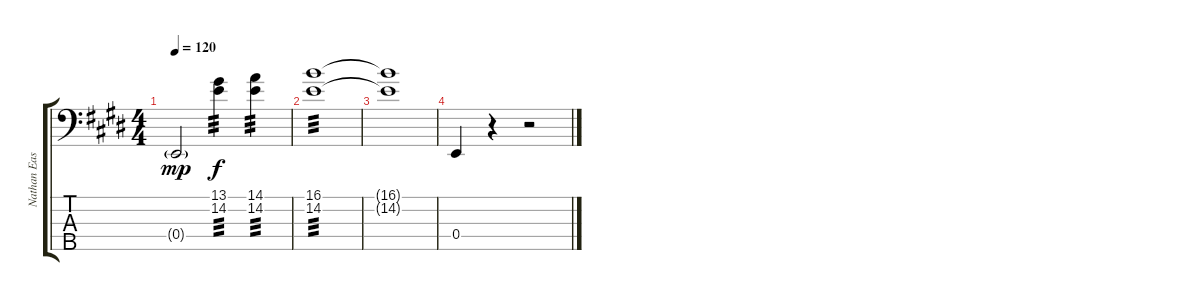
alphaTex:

\track ("Nathan East Bass" "Nathan Eas") {instrument electricbassfinger}
\staff {score tabs}
\tuning (G2 D2 A1 E1 B0) {hide}
\ts (4 4)
\tempo 120
\clef f4
\ks e
0.4{g}.2{dy mp} (13.1 14.2).4{tp 3 dy f} (14.1 14.2).4{tp 3} |
(16.1 14.2).1{tp 3} |
(16.1{t} 14.2{t}).1 |
0.4.4 r.4 r.2
